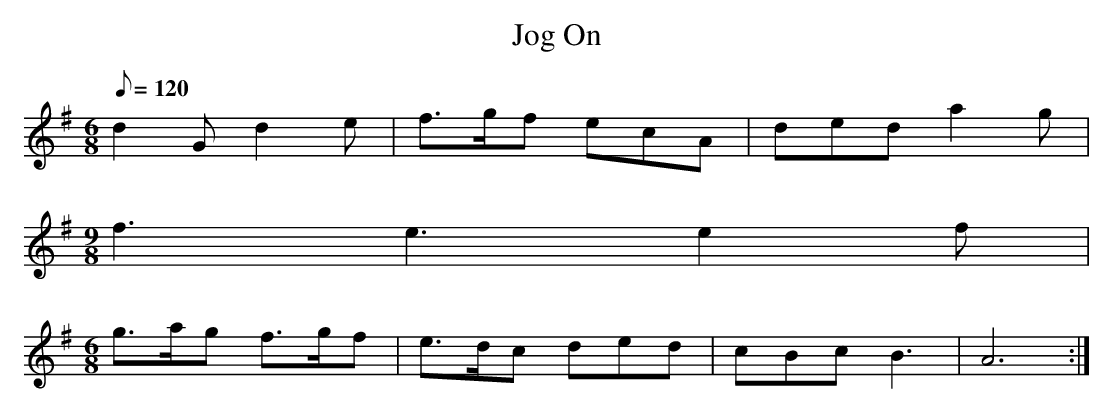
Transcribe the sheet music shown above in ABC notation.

X:1
T:Jog On
M:6/8
L:1/8
Q:120
K:G
d2 G d2 e|f>gf ecA| ded a2 g|
M:9/8
f3 e3 e2 f|
M:6/8
g>ag f>gf| e>dc ded|cBc B3| A6:|
